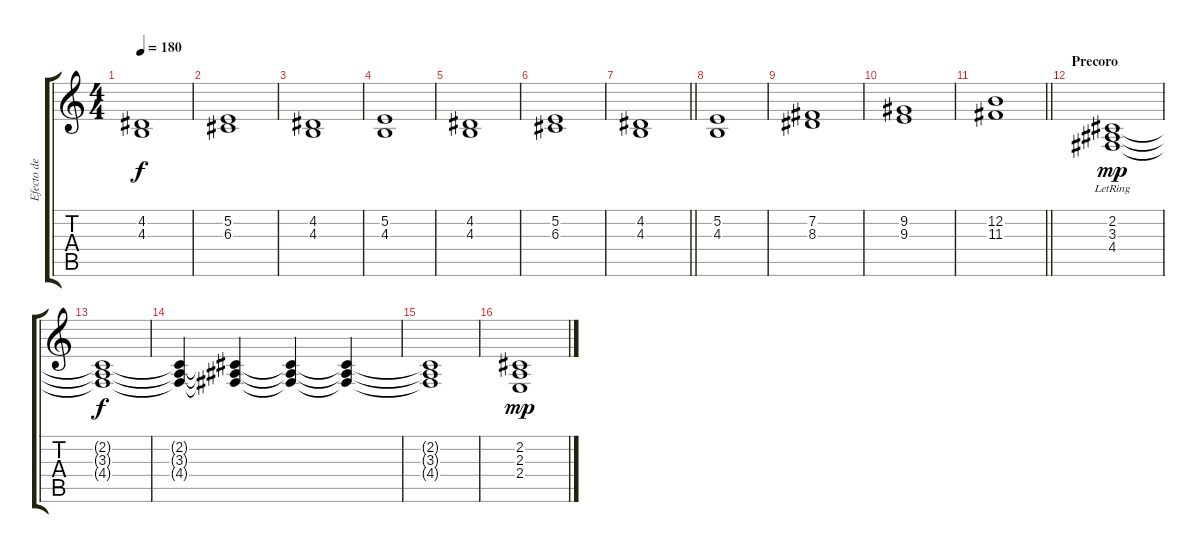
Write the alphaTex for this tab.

\track ("Efecto de Violin" "Efecto de ") {instrument stringensemble1}
\staff {score tabs}
\tuning (E4 B3 G3 D3 A2 E2) {hide}
\ts (4 4)
\tempo 180
\clef g2
\ks c
(4.2 4.3).1{dy f} |
(5.2 6.3).1 |
(4.2 4.3).1 |
(5.2 4.3).1 |
(4.2 4.3).1 |
(5.2 6.3).1 |
\barLineRight lightlight
(4.2 4.3).1 |
(5.2 4.3).1 |
(7.2 8.3).1 |
(9.2 9.3).1 |
\barLineRight lightlight
(12.2 11.3).1 |
\section ("" "Precoro")
(2.2{lr} 3.3{lr} 4.4{lr}).1{dy mp} |
(2.2{t} 3.3{t} 4.4{t}).1{dy f} |
(2.2{t} 3.3{t} 4.4{t}).4 (2.2{t} 3.3{t} 4.4{t}).4 (2.2{t} 3.3{t} 4.4{t}).4 (2.2{t} 3.3{t} 4.4{t}).4 |
(2.2{t} 3.3{t} 4.4{t}).1 |
(2.2 2.3 2.4).1{dy mp}
